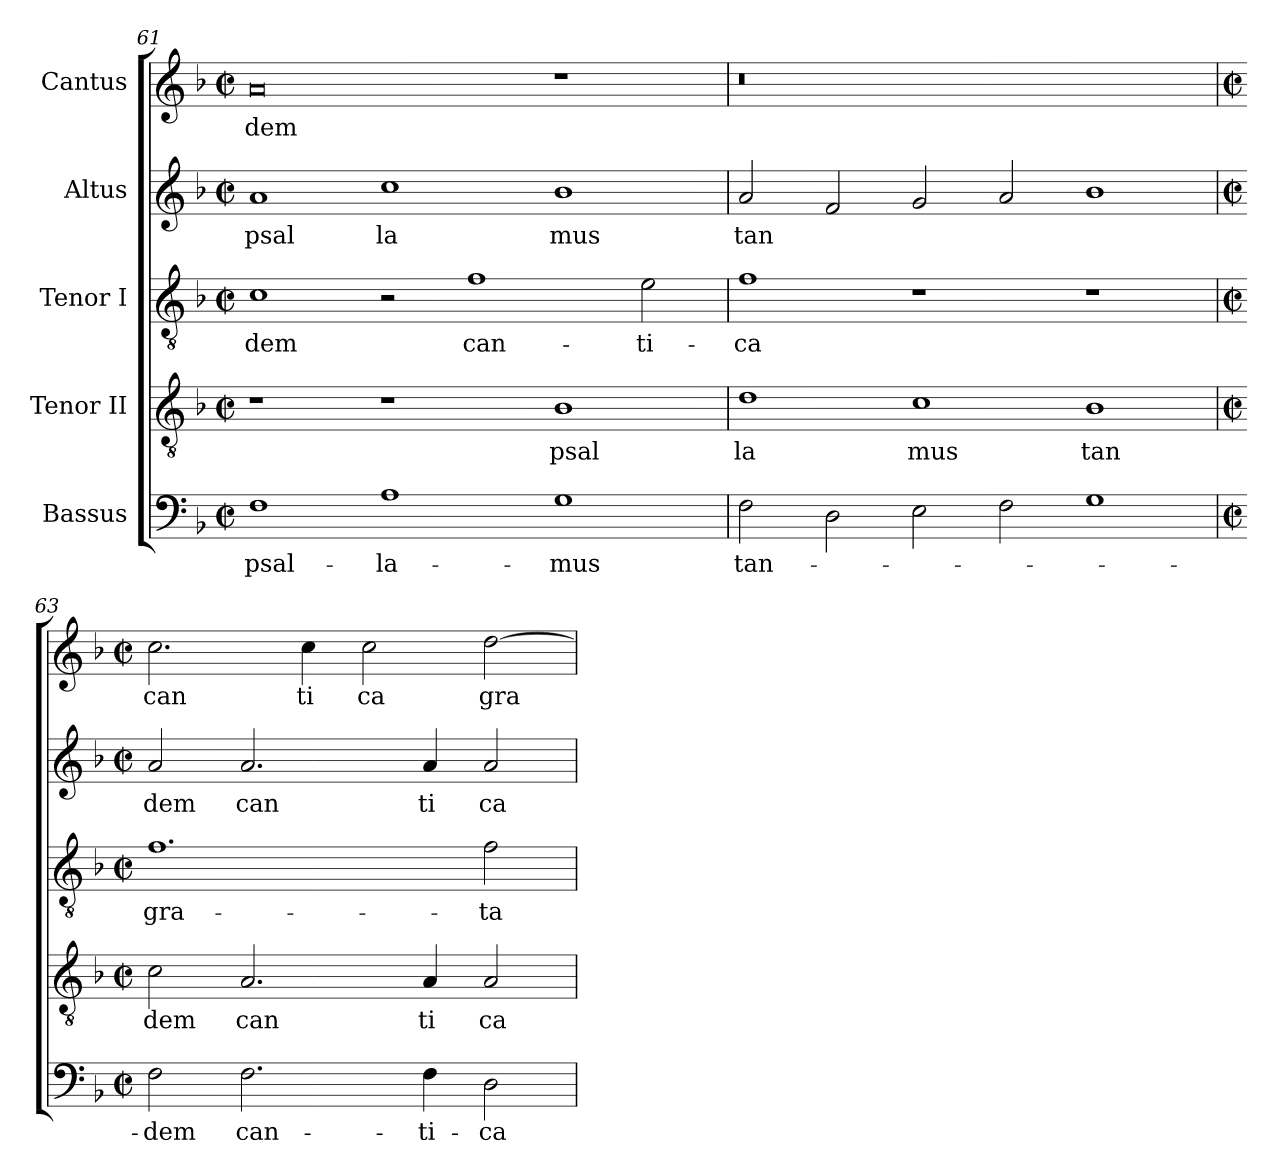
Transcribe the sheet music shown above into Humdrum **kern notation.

**kern	**text	**kern	**text	**kern	**text	**kern	**text	**kern	**text
*part5	*part5	*part4	*part4	*part3	*part3	*part2	*part2	*part1	*part1
*staff5	*staff5	*staff4	*staff4	*staff3	*staff3	*staff2	*staff2	*staff1	*staff1
*I"Bassus	*	*I"Tenor II	*	*I"Tenor I	*	*I"Altus	*	*I"Cantus	*
*clefF4	*	*clefGv2	*	*clefGv2	*	*clefG2	*	*clefG2	*
*k[b-]	*	*k[b-]	*	*k[b-]	*	*k[b-]	*	*k[b-]	*
*F:	*	*F:	*	*F:	*	*F:	*	*F:	*
*M2/2	*	*M2/2	*	*M2/2	*	*M2/2	*	*M2/2	*
*met(c|)	*	*met(c|)	*	*met(c|)	*	*met(c|)	*	*met(c|)	*
=61	=61	=61	=61	=61	=61	=61	=61	=61	=61
!	!LO:LY:b:cj	!	!	!	!LO:LY:b:cj	!	!LO:LY:b:cj	!	!LO:LY:b:cj
1F	psal-	1r	.	1c	dem	1a	psal	0a	dem
!	!LO:LY:b:cj	!	!	!	!	!	!LO:LY:b:cj	!	!
1A	-la-	1r	.	2r	.	1cc	la	.	.
!	!	!	!	!	!LO:LY:b:cj	!	!	!	!
.	.	.	.	1f	can-	.	.	.	.
!	!LO:LY:b:cj	!	!LO:LY:b:cj	!	!	!	!LO:LY:b:cj	!	!
1G	-mus	1B-	psal	.	.	1b-	mus	1r	.
!	!	!	!	!	!LO:LY:b:cj	!	!	!	!
.	.	.	.	2e\	-ti-	.	.	.	.
=62	=62	=62	=62	=62	=62	=62	=62	=62	=62
!	!LO:LY:b	!	!LO:LY:b:cj	!	!LO:LY:b:cj	!	!LO:LY:b	!	!
2F\	tan-	1d	la	1f	-ca	2a/	tan	0.r	.
2D\	.	.	.	.	.	2f/	.	.	.
!	!	!	!LO:LY:b:cj	!	!	!	!	!	!
2E\	.	1c	mus	1r	.	2g/	.	.	.
2F\	.	.	.	.	.	2a/	.	.	.
!	!	!	!LO:LY:b:cj	!	!	!	!	!	!
1G	.	1B-	tan	1r	.	1b-	.	.	.
=63	=63	=63	=63	=63	=63	=63	=63	=63	=63
*M2/2	*	*M2/2	*	*M2/2	*	*M2/2	*	*M2/2	*
*met(c|)	*	*met(c|)	*	*met(c|)	*	*met(c|)	*	*met(c|)	*
!	!LO:LY:b:cj	!	!LO:LY:b:cj	!	!LO:LY:b:cj	!	!LO:LY:b:cj	!	!LO:LY:b:cj
2F\	-dem	2c\	dem	1.f	gra-	2a/	dem	2.cc\	can
!	!LO:LY:b:cj	!	!LO:LY:b:cj	!	!	!	!LO:LY:b:cj	!	!
2.F\	can-	2.A/	can	.	.	2.a/	can	.	.
!	!	!	!	!	!	!	!	!	!LO:LY:b:cj
.	.	.	.	.	.	.	.	4cc\	ti
!	!	!	!	!	!	!	!	!	!LO:LY:b:cj
.	.	.	.	.	.	.	.	2cc\	ca
!	!LO:LY:b:cj	!	!LO:LY:b:cj	!	!	!	!LO:LY:b:cj	!	!
4F\	-ti-	4A/	ti	.	.	4a/	ti	.	.
!	!LO:LY:b:cj	!	!LO:LY:b:cj	!	!LO:LY:b:cj	!	!LO:LY:b:cj	!	!LO:LY:b
2D\	-ca	2A/	ca	2f\	-ta	2a/	ca	[>2dd\	gra
=	=	=	=	=	=	=	=	=	=
*-	*-	*-	*-	*-	*-	*-	*-	*-	*-
